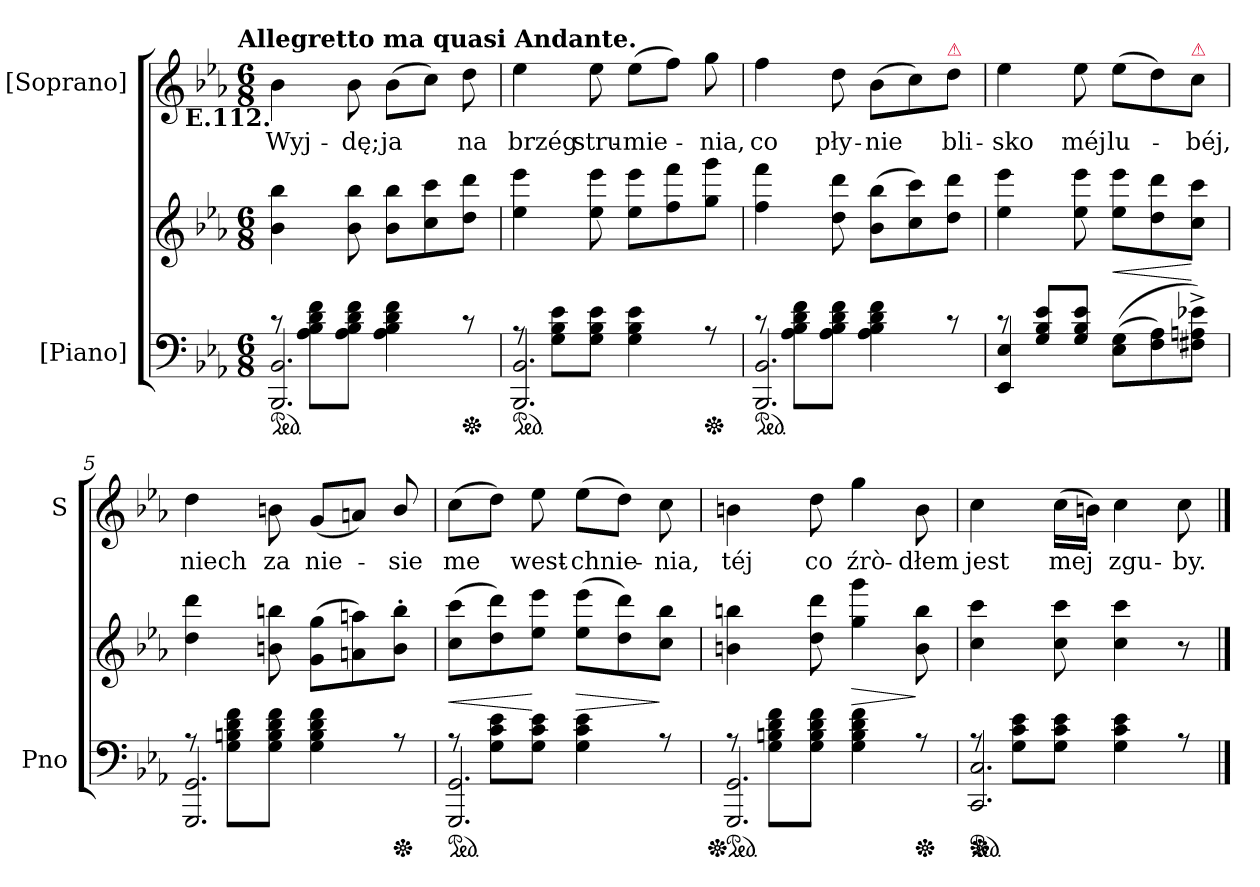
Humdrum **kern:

**kern	**kern	**dynam	**kern	**text
*part2	*part2	*part2	*part1	*part1
*staff3	*staff2	*staff2/3	*staff1	*staff1
*I"[Piano]	*	*	*I"[Soprano]	*
*I'Pno	*	*	*I'S	*
*clefF4	*clefG2	*	*clefG2	*
*k[b-e-a-]	*k[b-e-a-]	*	*k[b-e-a-]	*
*c:	*c:	*	*c:	*
!!LO:TX:omd:t=Allegretto ma quasi Andante.
*M6/8	*M6/8	*	*M6/8	*
*MM108	*MM108	*	*MM108	*
=1	=1	=1	=1	=1
*^	*	*	*	*
!	!	!	!	!LO:TX:b:B:rj:t=E.112.	!
*ped	*	*	*	*	*
8r	2.BBB-/ 2.BB-/	4b-\ 4bb-\	.	4b-\	Wyj-
8A-\ 8B-\ 8d\ 8f\L	.	.	.	.	.
8A-\ 8B-\ 8d\ 8f\J	.	8b-\ 8bb-\	.	8b-\	-dę;
4A-\ 4B-\ 4d\ 4f\	.	8b-\ 8bb-\L	.	(>8b-\L	ja
.	.	8cc\ 8ccc\	.	8cc\J)	.
*Xped	*	*	*	*	*
8r	.	8dd\ 8ddd\J	.	8dd\	na
=2	=2	=2	=2	=2	=2
*ped	*	*	*	*	*
8r	2.BBB-/ 2.BB-/	4ee-\ 4eee-\	.	4ee-\	brzég
8G\ 8B-\ 8e-\L	.	.	.	.	.
8G\ 8B-\ 8e-\J	.	8ee-\ 8eee-\	.	8ee-\	stru-
4G\ 4B-\ 4e-\	.	8ee-\ 8eee-\L	.	(>8ee-\L	-mie-
.	.	8ff\ 8fff\	.	8ff\J)	.
*Xped	*	*	*	*	*
8r	.	8gg\ 8ggg\J	.	8gg\	-nia,
=3	=3	=3	=3	=3	=3
*ped	*	*	*	*	*
8r	2.BBB-/ 2.BB-/	4ff\ 4fff\	.	4ff\	co
8A-\ 8B-\ 8d\ 8f\L	.	.	.	.	.
8A-\ 8B-\ 8d\ 8f\J	.	8dd\ 8ddd\	.	8dd\	pły-
4A-\ 4B-\ 4d\ 4f\	.	(>8b-\ 8bb-\L	.	(>8b-\L	-nie
.	.	8cc\ 8ccc\)	.	8cc\)	.
!	!	!	!	!LO:TX:a:color=crimson:t=⚠	!
8r	.	8dd\ 8ddd\J	.	8dd\J	bli-
=4	=4	=4	=4	=4	=4
8r	4EE-/ 4E-/	4ee-\ 4eee-\	.	4ee-\	-sko
8G/ 8B-/ 8e-/L	.	.	.	.	.
8G/ 8B-/ 8e-/J	2ryy	8ee-\ 8eee-\	.	8ee-\	méj
!	!	!	!LO:HP:b	!	!
(>(>8E-\ 8G\L	.	8ee-\ 8eee-\L	<	(>8ee-\L	lu-
8F\ 8A-\)	.	8dd\ 8ddd\	.	8dd\)	.
!	!	!	!	!LO:TX:a:color=crimson:t=⚠	!
8F#X^<\ 8An^<\ 8e-X^<\J)	.	8cc\ 8ccc\J	[	8cc\J	-béj,
=5	=5	=5	=5	=5	=5
8r	2.GGG/ 2.GG/	4dd\ 4ddd\	.	4dd\	niech
8G\ 8Bn\ 8d\ 8f\L	.	.	.	.	.
8G\ 8B\ 8d\ 8f\J	.	8bn\ 8bbn\	.	8bn\	za
4G\ 4B\ 4d\ 4f\	.	(>8g\ 8gg\L	.	(<8g/L	nie-
.	.	8an\ 8aan\)	.	8an/J)	.
*Xped	*	*	*	*	*
8r	.	8b'>\ 8bb'>\J	.	8b/	-sie
=6	=6	=6	=6	=6	=6
*ped	*	*	*	*	*
8r	2.GGG/ 2.GG/	(>8cc\ 8ccc\L	<	(>8cc\L	me
8G\ 8c\ 8e-\L	.	8dd\ 8ddd\)	.	8dd\J)	.
8G\ 8c\ 8e-\J	.	8ee-\ 8eee-\J	[	8ee-\	west-
4G\ 4c\ 4e-\	.	(<8ee-\ 8eee-\L	>	(>8ee-\L	-chnie-
.	.	8dd\ 8ddd\)	.	8dd\J)	.
8r	.	8cc\ 8bb-\J	]	8cc\	-nia,
=7	=7	=7	=7	=7	=7
*Xped	*	*	*	*	*
*ped	*	*	*	*	*
8r	2.GGG/ 2.GG/	4bn\ 4bbn\	.	4bn\	téj
8G\ 8Bn\ 8d\ 8f\L	.	.	.	.	.
8G\ 8B\ 8d\ 8f\J	.	8dd\ 8ddd\	.	8dd\	co
4G\ 4B\ 4d\ 4f\	.	4gg\ 4ggg\	>	4gg\	źrò-
*Xped	*	*	*	*	*
8r	.	8b\ 8bb\	]	8b\	-dłem
=8	=8	=8	=8	=8	=8
*ped	*	*	*	*	*
*Xped	*	*	*	*	*
8r	2.CC/ 2.C/	4cc\ 4ccc\	.	4cc\	jest
8G\ 8c\ 8e-\L	.	.	.	.	.
8G\ 8c\ 8e-\J	.	8cc\ 8ccc\	.	(>16cc\LL	mej
.	.	.	.	16bn\JJ)	.
4G\ 4c\ 4e-\	.	4cc\ 4ccc\	.	4cc\	zgu-
8r	.	8r	.	8cc\	-by.
*v	*v	*	*	*	*
==	==	==	==	==
*-	*-	*-	*-	*-
